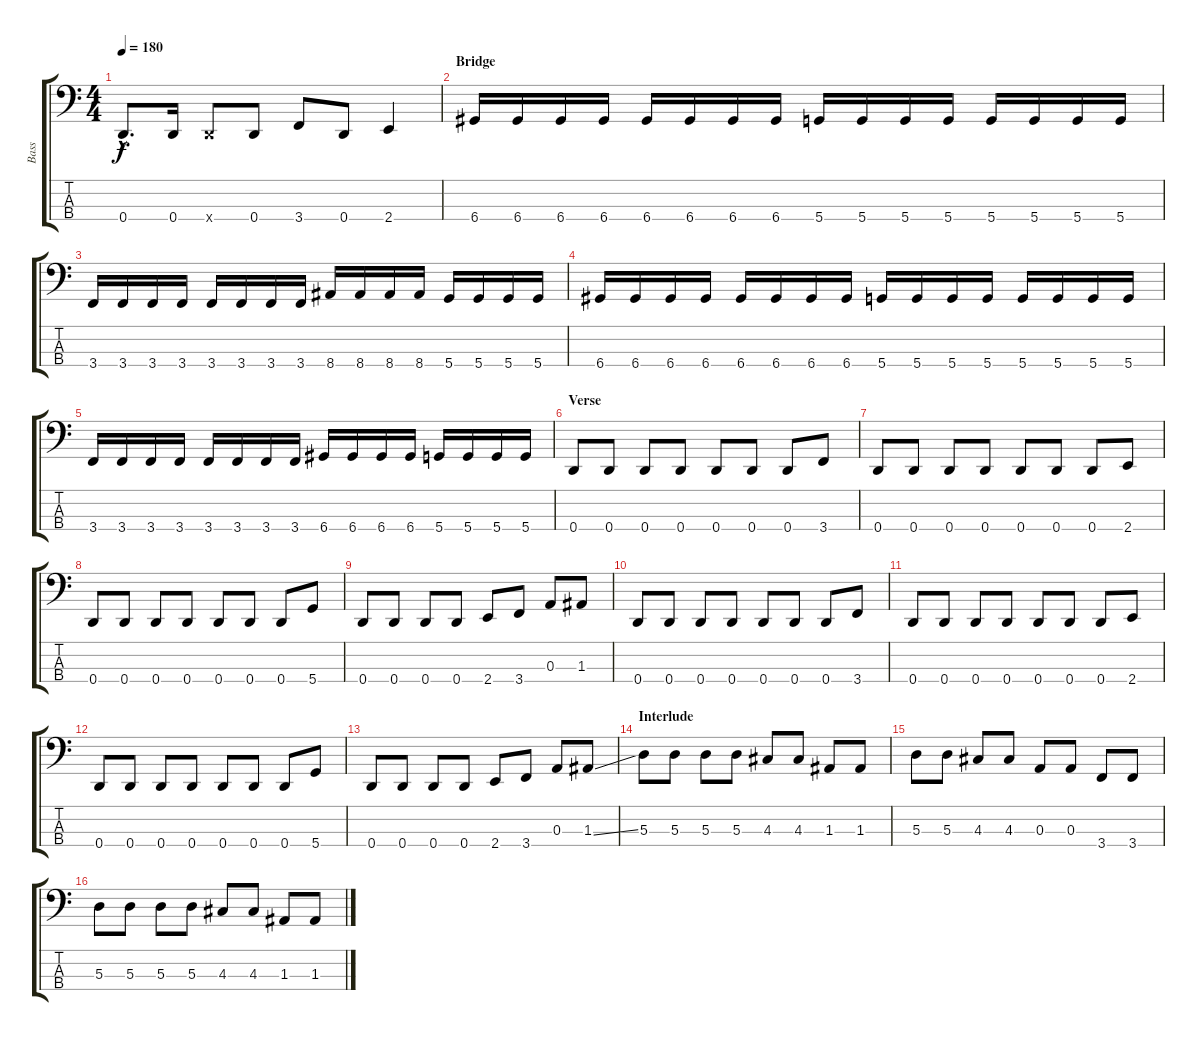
\track ("Bass" "Bass") {instrument electricbasspick}
\staff {score tabs}
\tuning (G2 D2 A1 D1) {hide}
\ts (4 4)
\tempo 180
\clef f4
\ks c
0.4{hac}.8{d dy f} 0.4.16 0.4{x}.8 0.4.8 3.4.8 0.4.8 2.4.4 |
\section ("" "Bridge")
6.4.16 6.4.16 6.4.16 6.4.16 6.4.16 6.4.16 6.4.16 6.4.16 5.4.16 5.4.16 5.4.16 5.4.16 5.4.16 5.4.16 5.4.16 5.4.16 |
3.4.16 3.4.16 3.4.16 3.4.16 3.4.16 3.4.16 3.4.16 3.4.16 8.4.16 8.4.16 8.4.16 8.4.16 5.4.16 5.4.16 5.4.16 5.4.16 |
6.4.16 6.4.16 6.4.16 6.4.16 6.4.16 6.4.16 6.4.16 6.4.16 5.4.16 5.4.16 5.4.16 5.4.16 5.4.16 5.4.16 5.4.16 5.4.16 |
3.4.16 3.4.16 3.4.16 3.4.16 3.4.16 3.4.16 3.4.16 3.4.16 6.4.16 6.4.16 6.4.16 6.4.16 5.4.16 5.4.16 5.4.16 5.4.16 |
\section ("" "Verse")
0.4.8 0.4.8 0.4.8 0.4.8 0.4.8 0.4.8 0.4.8 3.4.8 |
0.4.8 0.4.8 0.4.8 0.4.8 0.4.8 0.4.8 0.4.8 2.4.8 |
0.4.8 0.4.8 0.4.8 0.4.8 0.4.8 0.4.8 0.4.8 5.4.8 |
0.4.8 0.4.8 0.4.8 0.4.8 2.4.8 3.4.8 0.3.8 1.3.8 |
0.4.8 0.4.8 0.4.8 0.4.8 0.4.8 0.4.8 0.4.8 3.4.8 |
0.4.8 0.4.8 0.4.8 0.4.8 0.4.8 0.4.8 0.4.8 2.4.8 |
0.4.8 0.4.8 0.4.8 0.4.8 0.4.8 0.4.8 0.4.8 5.4.8 |
0.4.8 0.4.8 0.4.8 0.4.8 2.4.8 3.4.8 0.3.8 1.3{ss}.8 |
\section ("" "Interlude")
5.3.8 5.3.8 5.3.8 5.3.8 4.3.8 4.3.8 1.3.8 1.3.8 |
5.3.8 5.3.8 4.3.8 4.3.8 0.3.8 0.3.8 3.4.8 3.4.8 |
5.3.8 5.3.8 5.3.8 5.3.8 4.3.8 4.3.8 1.3.8 1.3.8
